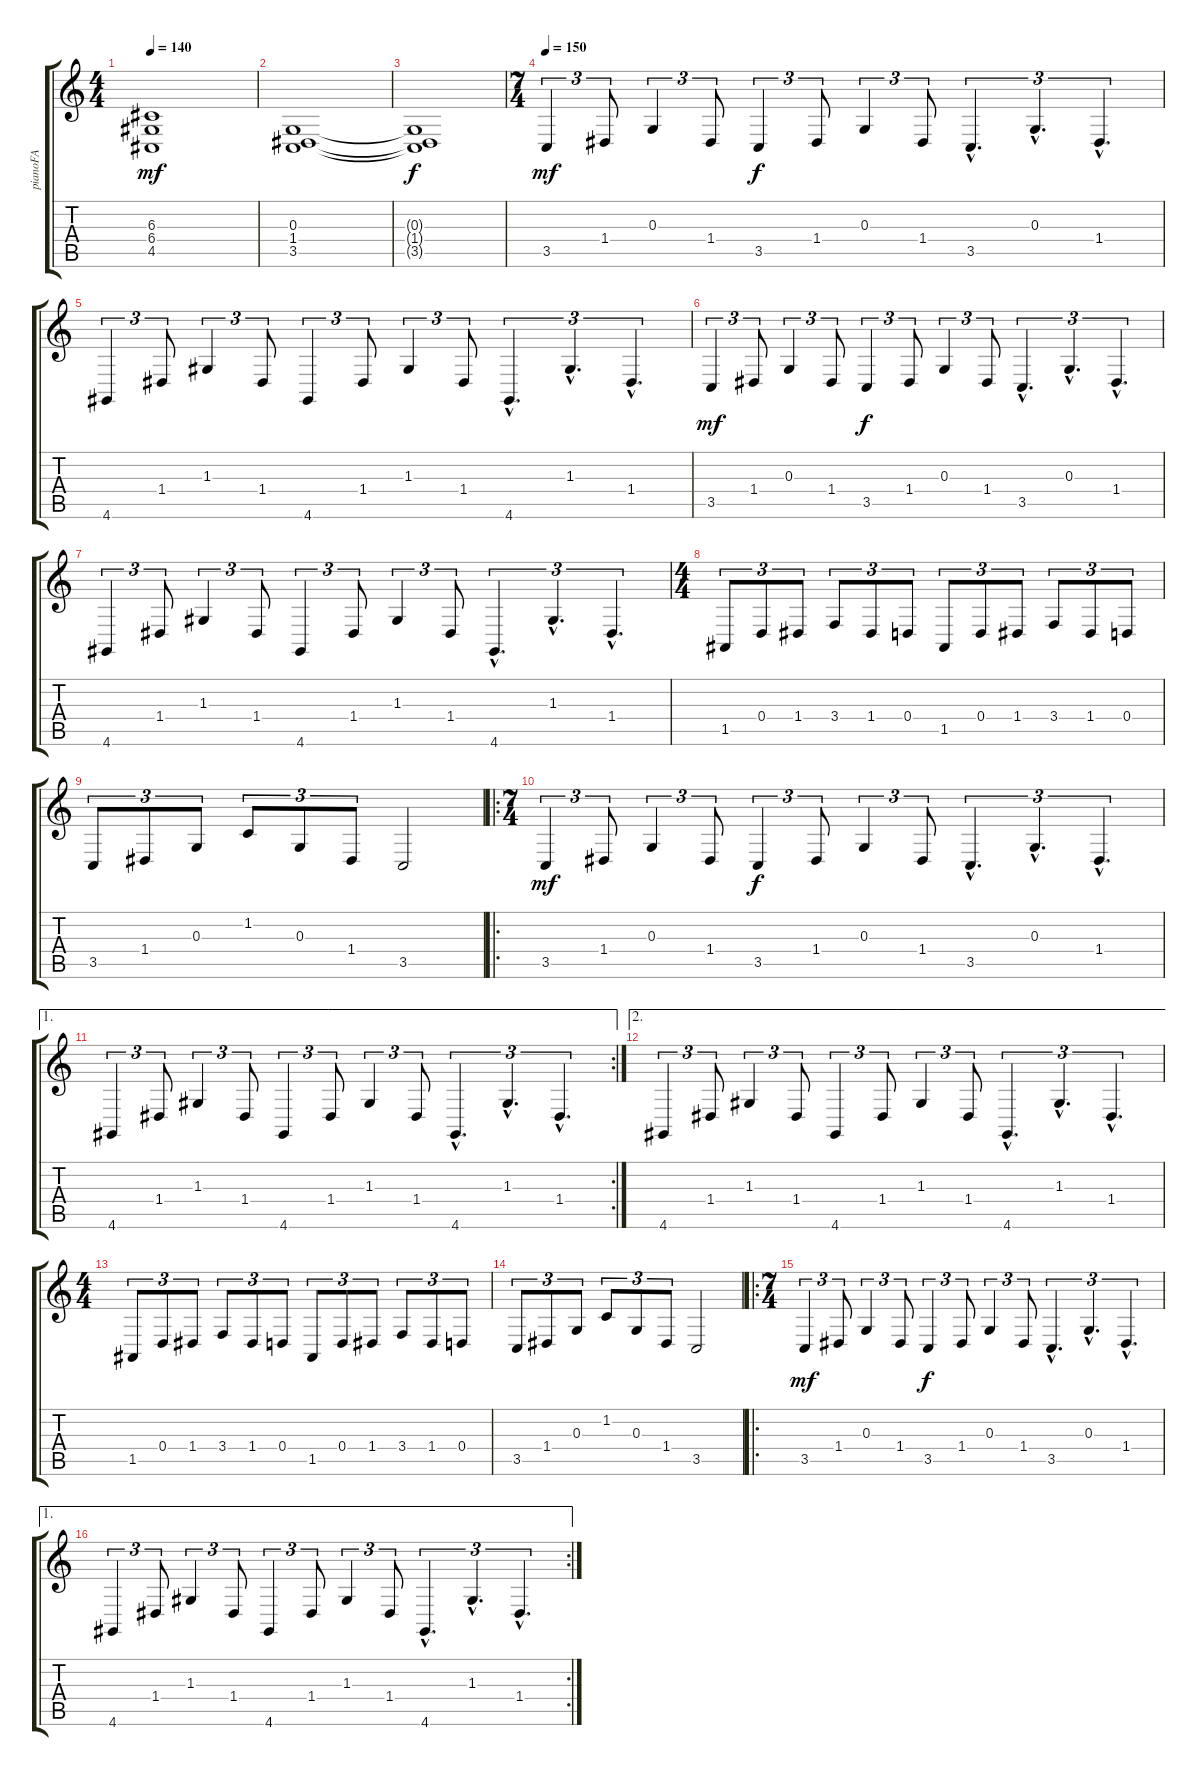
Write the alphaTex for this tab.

\track ("pianoFA" "pianoFA") {instrument stringensemble1}
\staff {score tabs}
\tuning (E4 B3 G3 D3 A2 E2) {hide}
\ts (4 4)
\tempo 140
\clef g2
\ks c
(6.3 6.4 4.5).1{dy mf} |
(0.3 1.4 3.5).1 |
(0.3{t} 1.4{t} 3.5{t}).1{dy f} |
\ts (7 4)
\tempo 150
3.5.4{tu (3 2) dy mf} 1.4.8{tu (3 2)} 0.3.4{tu (3 2)} 1.4.8{tu (3 2)} 3.5.4{tu (3 2) dy f} 1.4.8{tu (3 2)} 0.3.4{tu (3 2)} 1.4.8{tu (3 2)} 3.5{hac}.4{d tu (3 2)} 0.3{hac}.4{d tu (3 2)} 1.4{hac}.4{d tu (3 2)} |
4.6.4{tu (3 2)} 1.4.8{tu (3 2)} 1.3.4{tu (3 2)} 1.4.8{tu (3 2)} 4.6.4{tu (3 2)} 1.4.8{tu (3 2)} 1.3.4{tu (3 2)} 1.4.8{tu (3 2)} 4.6{hac}.4{d tu (3 2)} 1.3{hac}.4{d tu (3 2)} 1.4{hac}.4{d tu (3 2)} |
3.5.4{tu (3 2) dy mf} 1.4.8{tu (3 2)} 0.3.4{tu (3 2)} 1.4.8{tu (3 2)} 3.5.4{tu (3 2) dy f} 1.4.8{tu (3 2)} 0.3.4{tu (3 2)} 1.4.8{tu (3 2)} 3.5{hac}.4{d tu (3 2)} 0.3{hac}.4{d tu (3 2)} 1.4{hac}.4{d tu (3 2)} |
4.6.4{tu (3 2)} 1.4.8{tu (3 2)} 1.3.4{tu (3 2)} 1.4.8{tu (3 2)} 4.6.4{tu (3 2)} 1.4.8{tu (3 2)} 1.3.4{tu (3 2)} 1.4.8{tu (3 2)} 4.6{hac}.4{d tu (3 2)} 1.3{hac}.4{d tu (3 2)} 1.4{hac}.4{d tu (3 2)} |
\ts (4 4)
1.5.8{tu (3 2)} 0.4.8{tu (3 2)} 1.4.8{tu (3 2)} 3.4.8{tu (3 2)} 1.4.8{tu (3 2)} 0.4.8{tu (3 2)} 1.5.8{tu (3 2)} 0.4.8{tu (3 2)} 1.4.8{tu (3 2)} 3.4.8{tu (3 2)} 1.4.8{tu (3 2)} 0.4.8{tu (3 2)} |
3.5.8{tu (3 2)} 1.4.8{tu (3 2)} 0.3.8{tu (3 2)} 1.2.8{tu (3 2)} 0.3.8{tu (3 2)} 1.4.8{tu (3 2)} 3.5.2 |
\ro
\ts (7 4)
3.5.4{tu (3 2) dy mf} 1.4.8{tu (3 2)} 0.3.4{tu (3 2)} 1.4.8{tu (3 2)} 3.5.4{tu (3 2) dy f} 1.4.8{tu (3 2)} 0.3.4{tu (3 2)} 1.4.8{tu (3 2)} 3.5{hac}.4{d tu (3 2)} 0.3{hac}.4{d tu (3 2)} 1.4{hac}.4{d tu (3 2)} |
\ae 1
\rc 2
4.6.4{tu (3 2)} 1.4.8{tu (3 2)} 1.3.4{tu (3 2)} 1.4.8{tu (3 2)} 4.6.4{tu (3 2)} 1.4.8{tu (3 2)} 1.3.4{tu (3 2)} 1.4.8{tu (3 2)} 4.6{hac}.4{d tu (3 2)} 1.3{hac}.4{d tu (3 2)} 1.4{hac}.4{d tu (3 2)} |
\ae 2
4.6.4{tu (3 2)} 1.4.8{tu (3 2)} 1.3.4{tu (3 2)} 1.4.8{tu (3 2)} 4.6.4{tu (3 2)} 1.4.8{tu (3 2)} 1.3.4{tu (3 2)} 1.4.8{tu (3 2)} 4.6{hac}.4{d tu (3 2)} 1.3{hac}.4{d tu (3 2)} 1.4{hac}.4{d tu (3 2)} |
\ts (4 4)
1.5.8{tu (3 2)} 0.4.8{tu (3 2)} 1.4.8{tu (3 2)} 3.4.8{tu (3 2)} 1.4.8{tu (3 2)} 0.4.8{tu (3 2)} 1.5.8{tu (3 2)} 0.4.8{tu (3 2)} 1.4.8{tu (3 2)} 3.4.8{tu (3 2)} 1.4.8{tu (3 2)} 0.4.8{tu (3 2)} |
3.5.8{tu (3 2)} 1.4.8{tu (3 2)} 0.3.8{tu (3 2)} 1.2.8{tu (3 2)} 0.3.8{tu (3 2)} 1.4.8{tu (3 2)} 3.5.2 |
\ro
\ts (7 4)
3.5.4{tu (3 2) dy mf} 1.4.8{tu (3 2)} 0.3.4{tu (3 2)} 1.4.8{tu (3 2)} 3.5.4{tu (3 2) dy f} 1.4.8{tu (3 2)} 0.3.4{tu (3 2)} 1.4.8{tu (3 2)} 3.5{hac}.4{d tu (3 2)} 0.3{hac}.4{d tu (3 2)} 1.4{hac}.4{d tu (3 2)} |
\ae 1
\rc 2
4.6.4{tu (3 2)} 1.4.8{tu (3 2)} 1.3.4{tu (3 2)} 1.4.8{tu (3 2)} 4.6.4{tu (3 2)} 1.4.8{tu (3 2)} 1.3.4{tu (3 2)} 1.4.8{tu (3 2)} 4.6{hac}.4{d tu (3 2)} 1.3{hac}.4{d tu (3 2)} 1.4{hac}.4{d tu (3 2)}
